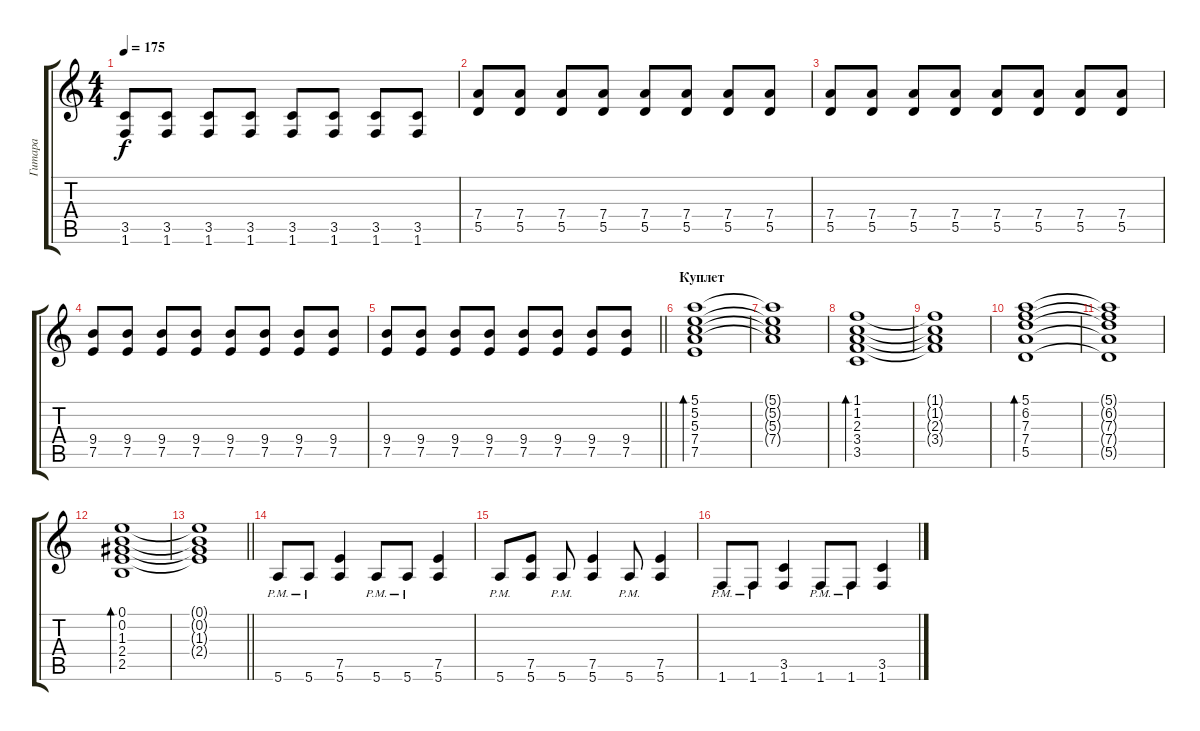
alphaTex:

\track ("Гитара" "Гитара") {instrument overdrivenguitar}
\staff {score tabs}
\tuning (E4 B3 G3 D3 A2 E2) {hide}
\ts (4 4)
\tempo 175
\clef g2
\ks c
(3.5 1.6).8{dy f} (3.5 1.6).8 (3.5 1.6).8 (3.5 1.6).8 (3.5 1.6).8 (3.5 1.6).8 (3.5 1.6).8 (3.5 1.6).8 |
(7.4 5.5).8 (7.4 5.5).8 (7.4 5.5).8 (7.4 5.5).8 (7.4 5.5).8 (7.4 5.5).8 (7.4 5.5).8 (7.4 5.5).8 |
(7.4 5.5).8 (7.4 5.5).8 (7.4 5.5).8 (7.4 5.5).8 (7.4 5.5).8 (7.4 5.5).8 (7.4 5.5).8 (7.4 5.5).8 |
(9.4 7.5).8 (9.4 7.5).8 (9.4 7.5).8 (9.4 7.5).8 (9.4 7.5).8 (9.4 7.5).8 (9.4 7.5).8 (9.4 7.5).8 |
\barLineRight lightlight
(9.4 7.5).8 (9.4 7.5).8 (9.4 7.5).8 (9.4 7.5).8 (9.4 7.5).8 (9.4 7.5).8 (9.4 7.5).8 (9.4 7.5).8 |
\section ("" "Куплет")
(5.1 5.2 5.3 7.4 7.5).1{bd 240 instrument electricguitarclean} |
(5.1{t} 5.2{t} 5.3{t} 7.4{t}).1 |
(1.1 1.2 2.3 3.4 3.5).1{bd 240} |
(1.1{t} 1.2{t} 2.3{t} 3.4{t}).1 |
(5.1 6.2 7.3 7.4 5.5).1{bd 240} |
(5.1{t} 6.2{t} 7.3{t} 7.4{t} 5.5{t}).1 |
(0.1 0.2 1.3 2.4 2.5).1{bd 240} |
\barLineRight lightlight
(0.1{t} 0.2{t} 1.3{t} 2.4{t}).1 |
\section ("" " ")
5.6{pm}.8{instrument overdrivenguitar} 5.6{pm}.8 (7.5 5.6).4 5.6{pm}.8 5.6{pm}.8 (7.5 5.6).4 |
5.6{pm}.8 (7.5 5.6).8 5.6{pm}.8 (7.5 5.6).4 5.6{pm}.8 (7.5 5.6).4 |
1.6{pm}.8 1.6{pm}.8 (3.5 1.6).4 1.6{pm}.8 1.6{pm}.8 (3.5 1.6).4
